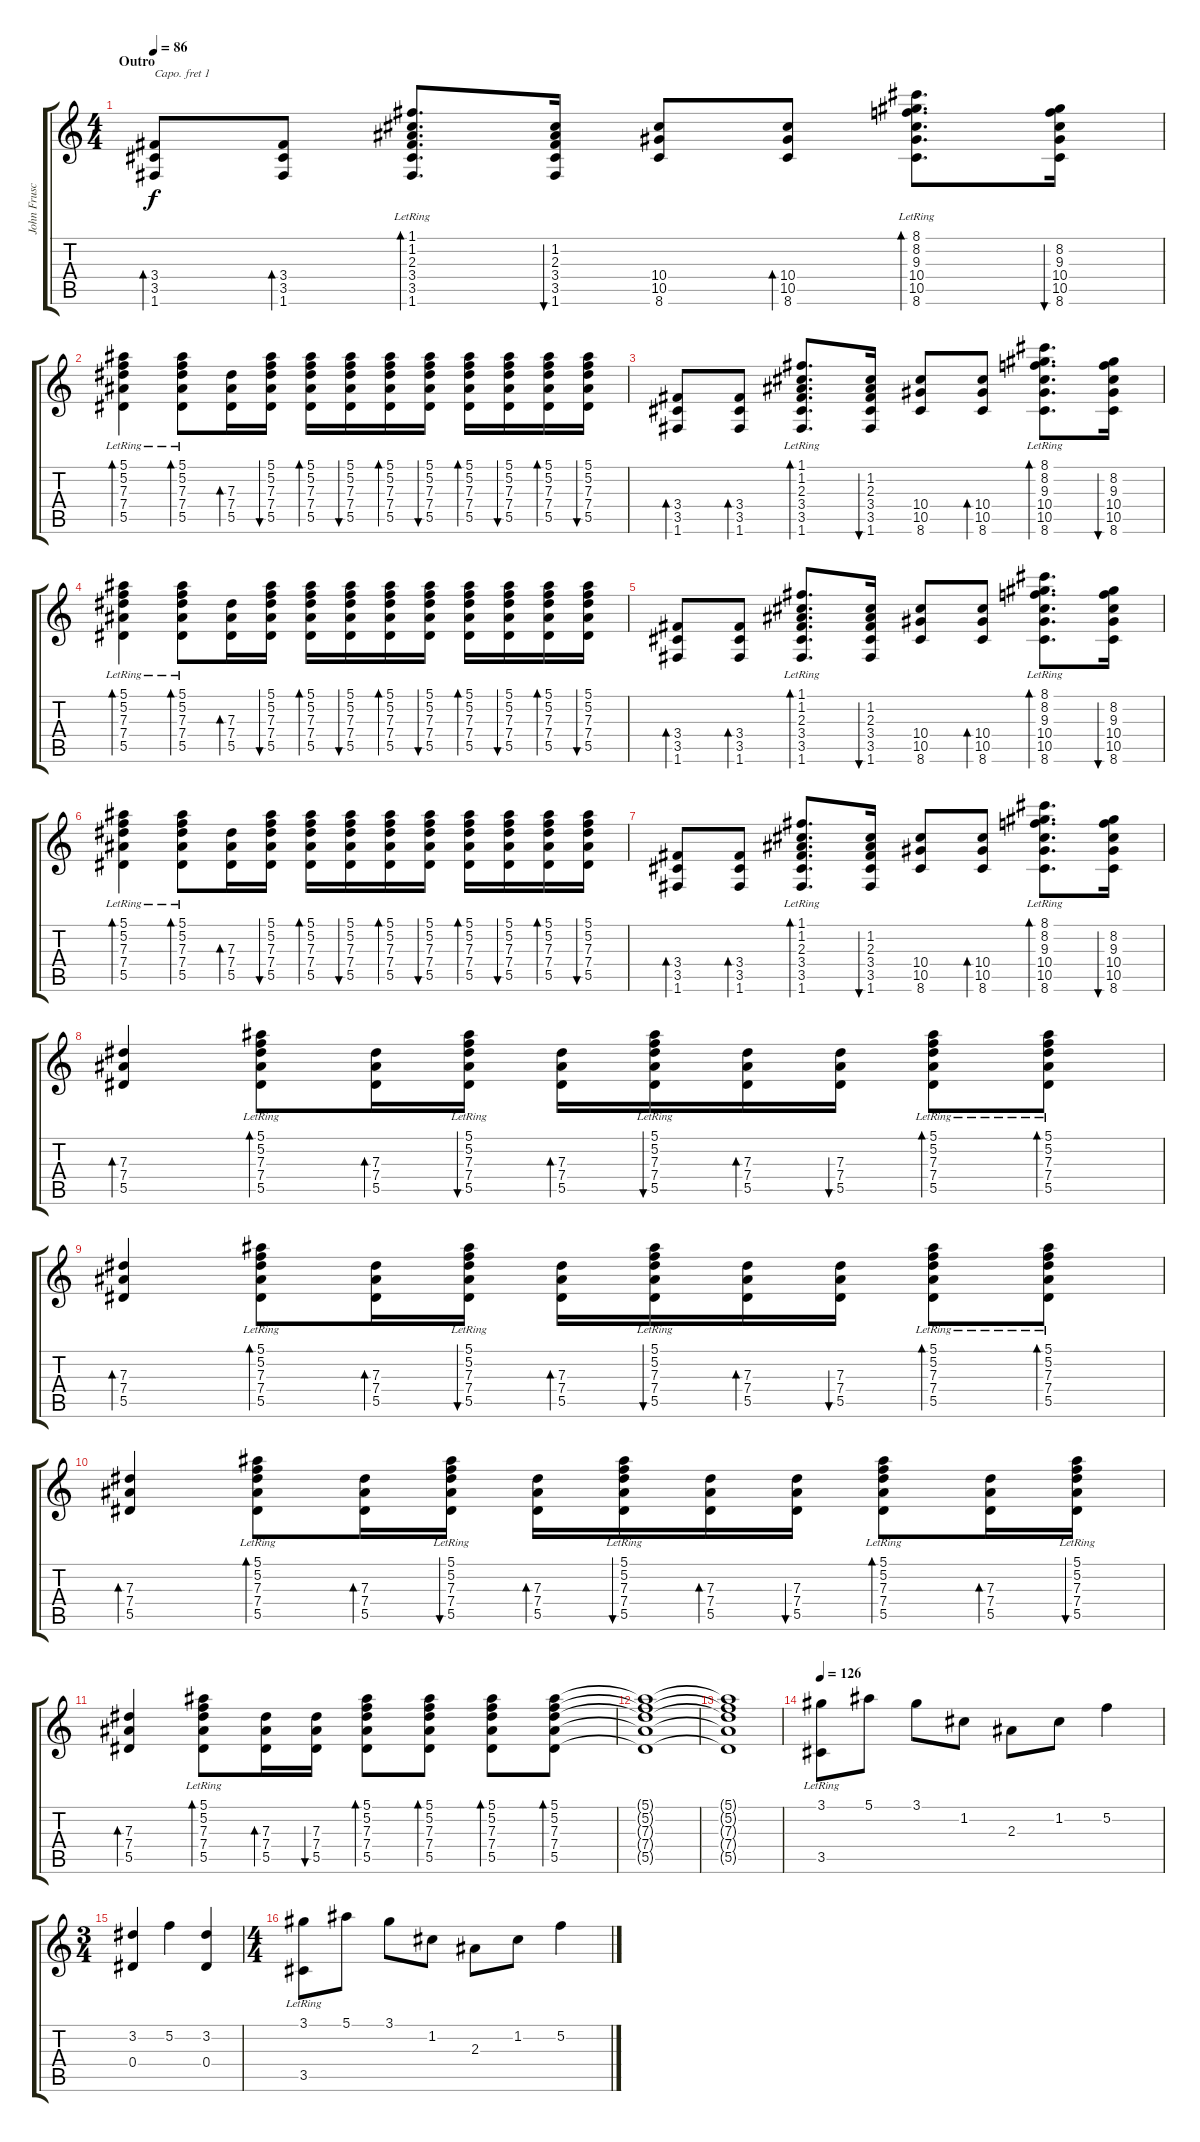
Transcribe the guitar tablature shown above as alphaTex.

\track ("John Frusciante (Guitar 1)" "John Frusc") {instrument acousticguitarnylon}
\staff {score tabs}
\capo 1
\tuning (E4 B3 G3 D3 A2 E2) {hide}
\ts (4 4)
\section ("" "Outro")
\tempo 86
\clef g2
\ks c
(3.4 3.5 1.6).8{bd 30 dy f} (3.4 3.5 1.6).8{bd 30} (1.1{lr} 1.2 2.3 3.4 3.5 1.6).8{d bd 30} (1.2 2.3 3.4 3.5 1.6).16{bu 30} (10.4 10.5 8.6).8 (10.4 10.5 8.6).8{bd 30} (8.1{lr} 8.2 9.3 10.4 10.5 8.6).8{d bd 30} (8.2 9.3 10.4 10.5 8.6).16{bu 30} |
(5.1{lr} 5.2{lr} 7.3 7.4 5.5).4{bd 30} (5.1{lr} 5.2{lr} 7.3 7.4 5.5).8{bd 30} (7.3 7.4 5.5).16{bd 30} (5.1 5.2 7.3 7.4 5.5).16{bu 30} (5.1 5.2 7.3 7.4 5.5).16{bd 30} (5.1 5.2 7.3 7.4 5.5).16{bu 30} (5.1 5.2 7.3 7.4 5.5).16{bd 30} (5.1 5.2 7.3 7.4 5.5).16{bu 30} (5.1 5.2 7.3 7.4 5.5).16{bd 30} (5.1 5.2 7.3 7.4 5.5).16{bu 30} (5.1 5.2 7.3 7.4 5.5).16{bd 30} (5.1 5.2 7.3 7.4 5.5).16{bu 30} |
(3.4 3.5 1.6).8{bd 30} (3.4 3.5 1.6).8{bd 30} (1.1{lr} 1.2 2.3 3.4 3.5 1.6).8{d bd 30} (1.2 2.3 3.4 3.5 1.6).16{bu 30} (10.4 10.5 8.6).8 (10.4 10.5 8.6).8{bd 30} (8.1{lr} 8.2 9.3 10.4 10.5 8.6).8{d bd 30} (8.2 9.3 10.4 10.5 8.6).16{bu 30} |
(5.1{lr} 5.2{lr} 7.3 7.4 5.5).4{bd 30} (5.1{lr} 5.2{lr} 7.3 7.4 5.5).8{bd 30} (7.3 7.4 5.5).16{bd 30} (5.1 5.2 7.3 7.4 5.5).16{bu 30} (5.1 5.2 7.3 7.4 5.5).16{bd 30} (5.1 5.2 7.3 7.4 5.5).16{bu 30} (5.1 5.2 7.3 7.4 5.5).16{bd 30} (5.1 5.2 7.3 7.4 5.5).16{bu 30} (5.1 5.2 7.3 7.4 5.5).16{bd 30} (5.1 5.2 7.3 7.4 5.5).16{bu 30} (5.1 5.2 7.3 7.4 5.5).16{bd 30} (5.1 5.2 7.3 7.4 5.5).16{bu 30} |
(3.4 3.5 1.6).8{bd 30} (3.4 3.5 1.6).8{bd 30} (1.1{lr} 1.2 2.3 3.4 3.5 1.6).8{d bd 30} (1.2 2.3 3.4 3.5 1.6).16{bu 30} (10.4 10.5 8.6).8 (10.4 10.5 8.6).8{bd 30} (8.1{lr} 8.2 9.3 10.4 10.5 8.6).8{d bd 30} (8.2 9.3 10.4 10.5 8.6).16{bu 30} |
(5.1{lr} 5.2{lr} 7.3 7.4 5.5).4{bd 30} (5.1{lr} 5.2{lr} 7.3 7.4 5.5).8{bd 30} (7.3 7.4 5.5).16{bd 30} (5.1 5.2 7.3 7.4 5.5).16{bu 30} (5.1 5.2 7.3 7.4 5.5).16{bd 30} (5.1 5.2 7.3 7.4 5.5).16{bu 30} (5.1 5.2 7.3 7.4 5.5).16{bd 30} (5.1 5.2 7.3 7.4 5.5).16{bu 30} (5.1 5.2 7.3 7.4 5.5).16{bd 30} (5.1 5.2 7.3 7.4 5.5).16{bu 30} (5.1 5.2 7.3 7.4 5.5).16{bd 30} (5.1 5.2 7.3 7.4 5.5).16{bu 30} |
(3.4 3.5 1.6).8{bd 30} (3.4 3.5 1.6).8{bd 30} (1.1{lr} 1.2 2.3 3.4 3.5 1.6).8{d bd 30} (1.2 2.3 3.4 3.5 1.6).16{bu 30} (10.4 10.5 8.6).8 (10.4 10.5 8.6).8{bd 30} (8.1{lr} 8.2 9.3 10.4 10.5 8.6).8{d bd 30} (8.2 9.3 10.4 10.5 8.6).16{bu 30} |
(7.3 7.4 5.5).4{bd 30} (5.1{lr} 5.2{lr} 7.3 7.4 5.5).8{bd 30} (7.3 7.4 5.5).16{bd 30} (5.1{lr} 5.2{lr} 7.3 7.4 5.5).16{bu 30} (7.3 7.4 5.5).16{bd 30} (5.1{lr} 5.2{lr} 7.3 7.4 5.5).16{bu 30} (7.3 7.4 5.5).16{bd 60} (7.3 7.4 5.5).16{bu 60} (5.1{lr} 5.2{lr} 7.3 7.4 5.5).8{bd 30} (5.1{lr} 5.2{lr} 7.3 7.4 5.5).8{bd 30} |
(7.3 7.4 5.5).4{bd 30} (5.1{lr} 5.2{lr} 7.3 7.4 5.5).8{bd 30} (7.3 7.4 5.5).16{bd 30} (5.1{lr} 5.2{lr} 7.3 7.4 5.5).16{bu 30} (7.3 7.4 5.5).16{bd 30} (5.1{lr} 5.2{lr} 7.3 7.4 5.5).16{bu 30} (7.3 7.4 5.5).16{bd 60} (7.3 7.4 5.5).16{bu 60} (5.1{lr} 5.2{lr} 7.3 7.4 5.5).8{bd 30} (5.1{lr} 5.2{lr} 7.3 7.4 5.5).8{bd 30} |
(7.3 7.4 5.5).4{bd 30} (5.1{lr} 5.2{lr} 7.3 7.4 5.5).8{bd 30} (7.3 7.4 5.5).16{bd 30} (5.1{lr} 5.2{lr} 7.3 7.4 5.5).16{bu 30} (7.3 7.4 5.5).16{bd 30} (5.1{lr} 5.2{lr} 7.3 7.4 5.5).16{bu 30} (7.3 7.4 5.5).16{bd 60} (7.3 7.4 5.5).16{bu 60} (5.1{lr} 5.2{lr} 7.3 7.4 5.5).8{bd 30} (7.3 7.4 5.5).16{bd 30} (5.1{lr} 5.2{lr} 7.3 7.4 5.5).16{bu 30} |
(7.3 7.4 5.5).4{bd 30} (5.1{lr} 5.2{lr} 7.3 7.4 5.5).8{bd 30} (7.3 7.4 5.5).16{bd 30} (7.3 7.4 5.5).16{bu 30} (5.1 5.2 7.3 7.4 5.5).8{bd 60} (5.1 5.2 7.3 7.4 5.5).8{bd 60} (5.1 5.2 7.3 7.4 5.5).8{bd 60} (5.1 5.2 7.3 7.4 5.5).8{bd 60} |
(5.1{t} 5.2{t} 7.3{t} 7.4{t} 5.5{t}).1 |
(5.1{t} 5.2{t} 7.3{t} 7.4{t} 5.5{t}).1 |
\tempo 126
(3.1 3.5{lr}).8{volume 8} 5.1.8 3.1.8 1.2.8 2.3.8 1.2.8 5.2.4 |
\ts (3 4)
(3.2 0.4).4 5.2.4 (3.2 0.4).4 |
\ts (4 4)
(3.1 3.5{lr}).8 5.1.8 3.1.8 1.2.8 2.3.8 1.2.8 5.2.4
